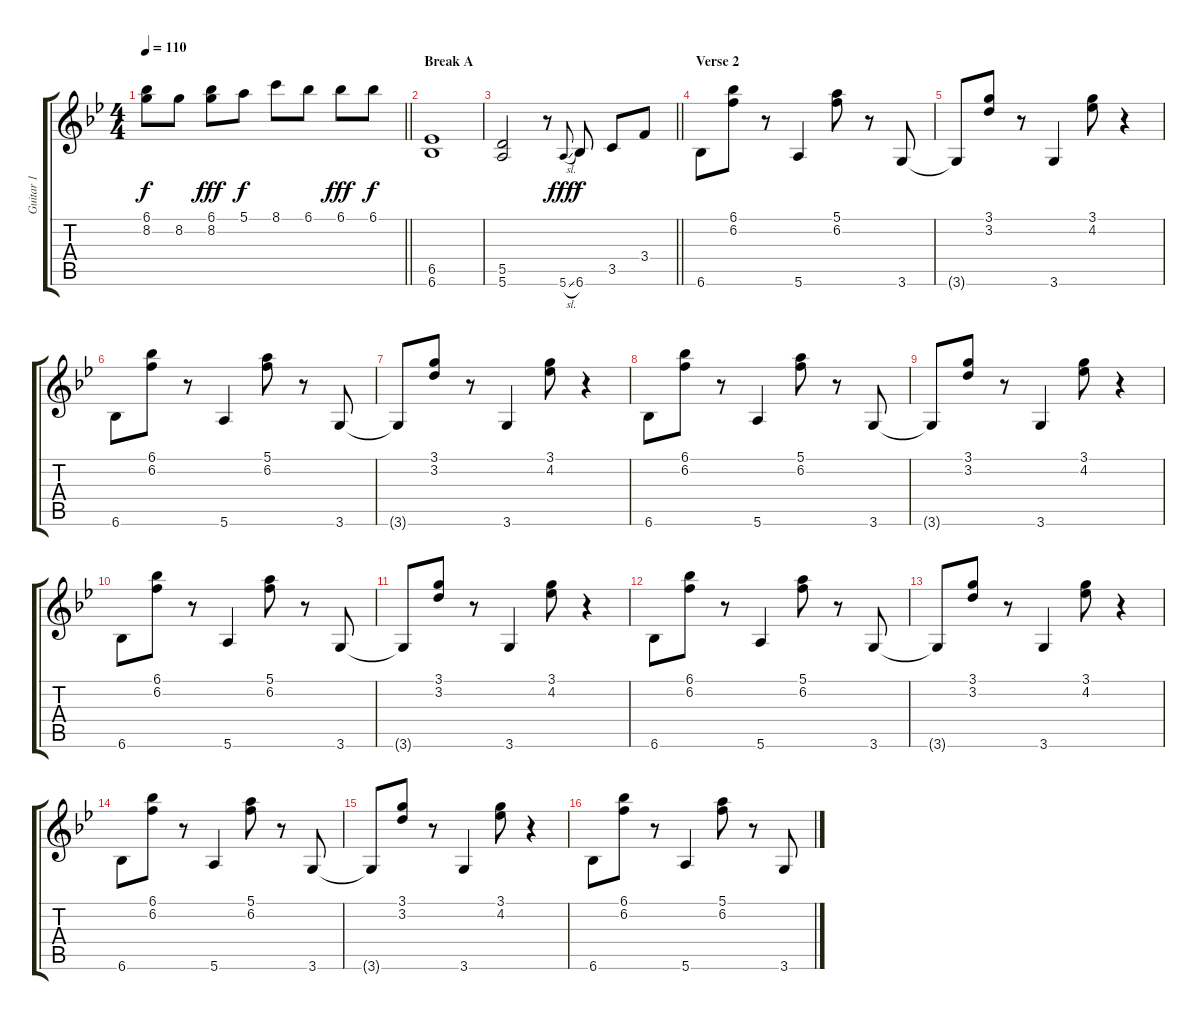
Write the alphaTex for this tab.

\track ("Guitar 1" "Guitar 1") {instrument electricguitarjazz}
\staff {score tabs}
\tuning (E4 B3 G3 D3 A2 E2) {hide}
\ts (4 4)
\tempo 110
\clef g2
\barLineRight lightlight
\ks bb
(6.1 8.2).8{dy f} 8.2.8 (6.1 8.2).8{dy fff} 5.1.8{dy f} 8.1.8 6.1.8 6.1.8{dy fff} 6.1.8{dy f} |
\section ("" "Break A")
(6.5 6.6).1 |
\barLineRight lightlight
(5.5 5.6).2 r.8 5.6{sl}.8{gr onbeat dy fff} 6.6.8{dy f} 3.5.8 3.4.8 |
\section ("" "Verse 2")
6.6.8 (6.1 6.2).8 r.8 5.6.4 (5.1 6.2).8 r.8 3.6.8 |
3.6{t}.8 (3.1 3.2).8 r.8 3.6.4 (3.1 4.2).8 r.4 |
6.6.8 (6.1 6.2).8 r.8 5.6.4 (5.1 6.2).8 r.8 3.6.8 |
3.6{t}.8 (3.1 3.2).8 r.8 3.6.4 (3.1 4.2).8 r.4 |
6.6.8 (6.1 6.2).8 r.8 5.6.4 (5.1 6.2).8 r.8 3.6.8 |
3.6{t}.8 (3.1 3.2).8 r.8 3.6.4 (3.1 4.2).8 r.4 |
6.6.8 (6.1 6.2).8 r.8 5.6.4 (5.1 6.2).8 r.8 3.6.8 |
3.6{t}.8 (3.1 3.2).8 r.8 3.6.4 (3.1 4.2).8 r.4 |
6.6.8 (6.1 6.2).8 r.8 5.6.4 (5.1 6.2).8 r.8 3.6.8 |
3.6{t}.8 (3.1 3.2).8 r.8 3.6.4 (3.1 4.2).8 r.4 |
6.6.8 (6.1 6.2).8 r.8 5.6.4 (5.1 6.2).8 r.8 3.6.8 |
3.6{t}.8 (3.1 3.2).8 r.8 3.6.4 (3.1 4.2).8 r.4 |
6.6.8 (6.1 6.2).8 r.8 5.6.4 (5.1 6.2).8 r.8 3.6.8
